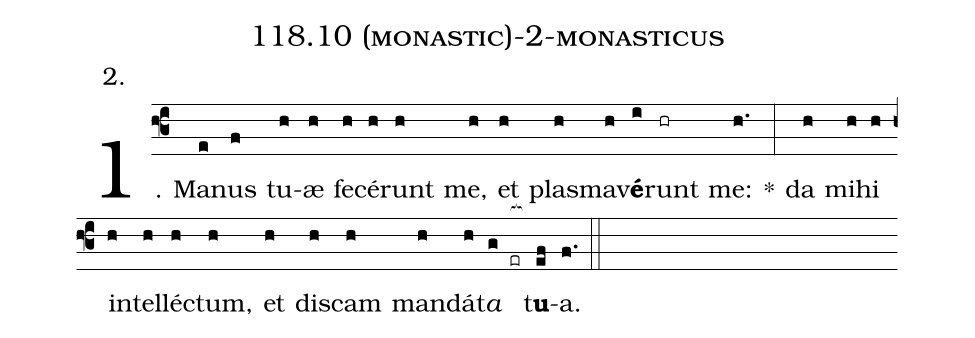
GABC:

name: 118.10 (monastic)-2-monasticus;
annotation: 2.;
%%
(f3)1. Ma(e)nus(f) tu(h)æ(h) fe(h)cé(h)runt(h) me,(h) et(h) plas(h)ma(h)v<b>é</b>(i)runt(hr) me:(h.) *(:) da(h) mi(h)hi(h) in(h)tel(h)léc(h)tum,(h) et(h) dis(h)cam(h) man(h)dá(h)t<i>a</i>(g er[ocb:1{]) t<b>u</b>(ef[ocb:0}])a.(f.) (::)
